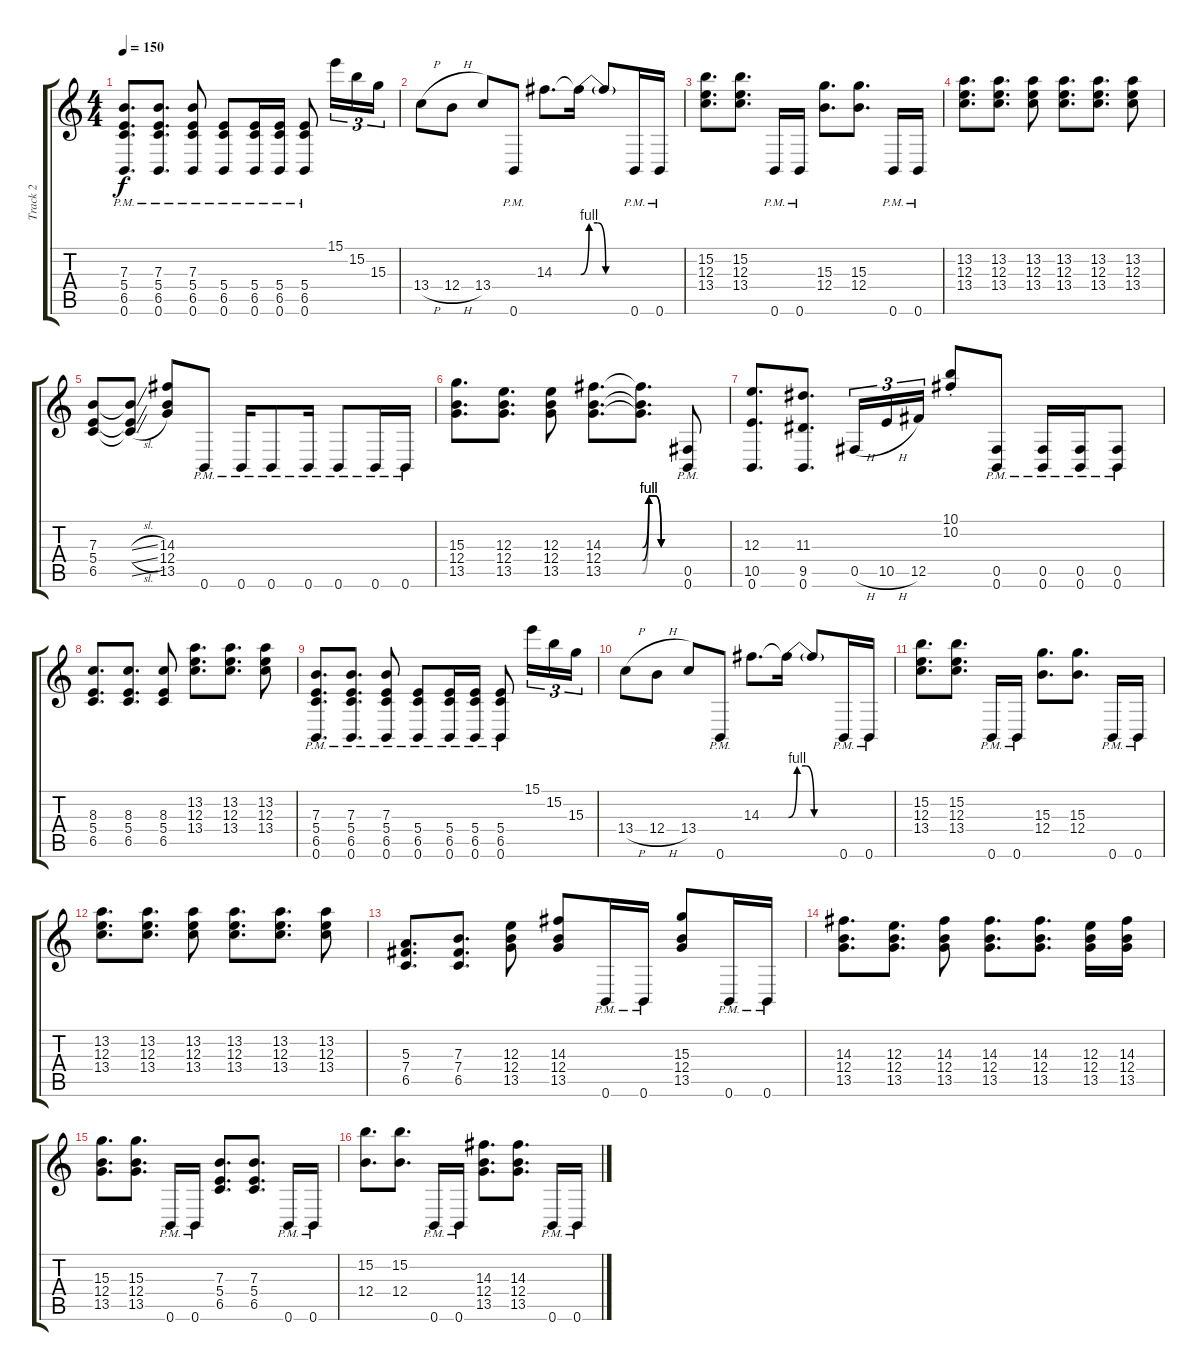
\track ("Track 2" "Track 2") {instrument distortionguitar}
\staff {score tabs}
\tuning (Db4 Ab3 E3 B2 Gb2 B1) {hide}
\ts (4 4)
\tempo 150
\clef g2
\ks c
(7.3{pm} 5.4{pm} 6.5{pm} 0.6{pm}).8{d dy f} (7.3{pm} 5.4{pm} 6.5{pm} 0.6{pm}).8{d} (7.3{pm} 5.4{pm} 6.5{pm} 0.6{pm}).8 (5.4{pm} 6.5{pm} 0.6{pm}).8 (5.4{pm} 6.5{pm} 0.6{pm}).16 (5.4{pm} 6.5{pm} 0.6{pm}).16 (5.4{pm} 6.5{pm} 0.6{pm}).8 15.1.16{tu (3 2)} 15.2.16{tu (3 2)} 15.3.16{tu (3 2)} |
13.4{h}.8 12.4{h}.8 13.4.8 0.6{pm}.8 14.3.8{d} 14.3{be (custom 0 0 10 4 20 4 30 0 60 0) t}.16 14.3{t}.8 0.6{pm}.16 0.6{pm}.16 |
(15.2 12.3 13.4).8{d} (15.2 12.3 13.4).8{d} 0.6{pm}.16 0.6{pm}.16 (15.3 12.4).8{d} (15.3 12.4).8{d} 0.6{pm}.16 0.6{pm}.16 |
(13.2 12.3 13.4).8{d} (13.2 12.3 13.4).8{d} (13.2 12.3 13.4).8 (13.2 12.3 13.4).8{d} (13.2 12.3 13.4).8{d} (13.2 12.3 13.4).8 |
(7.3 5.4 6.5).8 (7.3{sl t} 5.4{sl t} 6.5{sl t}).8 (14.3 12.4 13.5).8 0.6{pm}.8 0.6{pm}.16 0.6{pm}.8 0.6{pm}.16 0.6{pm}.8 0.6{pm}.16 0.6{pm}.16 |
(15.3 12.4 13.5).8{d} (12.3 12.4 13.5).8{d} (12.3 12.4 13.5).8 (14.3 12.4 13.5).8{d} (14.3{be (custom 0 0 10 4 20 4 30 0 60 0) t} 12.4{be (custom 0 0 10 4 20 4 30 0 60 0) t} 13.5{be (custom 0 0 10 4 20 4 30 0 60 0) t}).8{d} (0.5{pm} 0.6{pm}).8 |
(12.3 10.5 0.6).8{d} (11.3 9.5 0.6).8{d} 0.5{h}.16{tu (3 2)} 10.5{h}.16{tu (3 2)} 12.5.16{tu (3 2)} (10.1 10.2{st}).8 (0.5{pm} 0.6{pm}).8 (0.5{pm} 0.6{pm}).16 (0.5{pm} 0.6{pm}).16 (0.5{pm} 0.6{pm}).8 |
(8.3 5.4 6.5).8{d} (8.3 5.4 6.5).8{d} (8.3 5.4 6.5).8 (13.2 12.3 13.4).8{d} (13.2 12.3 13.4).8{d} (13.2 12.3 13.4).8 |
(7.3{pm} 5.4{pm} 6.5{pm} 0.6{pm}).8{d} (7.3{pm} 5.4{pm} 6.5{pm} 0.6{pm}).8{d} (7.3{pm} 5.4{pm} 6.5{pm} 0.6{pm}).8 (5.4{pm} 6.5{pm} 0.6{pm}).8 (5.4{pm} 6.5{pm} 0.6{pm}).16 (5.4{pm} 6.5{pm} 0.6{pm}).16 (5.4{pm} 6.5{pm} 0.6{pm}).8 15.1.16{tu (3 2)} 15.2.16{tu (3 2)} 15.3.16{tu (3 2)} |
13.4{h}.8 12.4{h}.8 13.4.8 0.6{pm}.8 14.3.8{d} 14.3{be (custom 0 0 10 4 20 4 30 0 60 0) t}.16 14.3{t}.8 0.6{pm}.16 0.6{pm}.16 |
(15.2 12.3 13.4).8{d} (15.2 12.3 13.4).8{d} 0.6{pm}.16 0.6{pm}.16 (15.3 12.4).8{d} (15.3 12.4).8{d} 0.6{pm}.16 0.6{pm}.16 |
(13.2 12.3 13.4).8{d} (13.2 12.3 13.4).8{d} (13.2 12.3 13.4).8 (13.2 12.3 13.4).8{d} (13.2 12.3 13.4).8{d} (13.2 12.3 13.4).8 |
(5.3 7.4 6.5).8{d} (7.3 7.4 6.5).8{d} (12.3 12.4 13.5).8 (14.3 12.4 13.5).8 0.6{pm}.16 0.6{pm}.16 (15.3 12.4 13.5).8 0.6{pm}.16 0.6{pm}.16 |
(14.3 12.4 13.5).8{d} (12.3 12.4 13.5).8{d} (14.3 12.4 13.5).8 (14.3 12.4 13.5).8{d} (14.3 12.4 13.5).8{d} (12.3 12.4 13.5).16 (14.3 12.4 13.5).16 |
(15.3 12.4 13.5).8{d} (15.3 12.4 13.5).8{d} 0.6{pm}.16 0.6{pm}.16 (7.3 5.4 6.5).8{d} (7.3 5.4 6.5).8{d} 0.6{pm}.16 0.6{pm}.16 |
(15.2 12.4).8{d} (15.2 12.4).8{d} 0.6{pm}.16 0.6{pm}.16 (14.3 12.4 13.5).8{d} (14.3 12.4 13.5).8{d} 0.6{pm}.16 0.6{pm}.16
